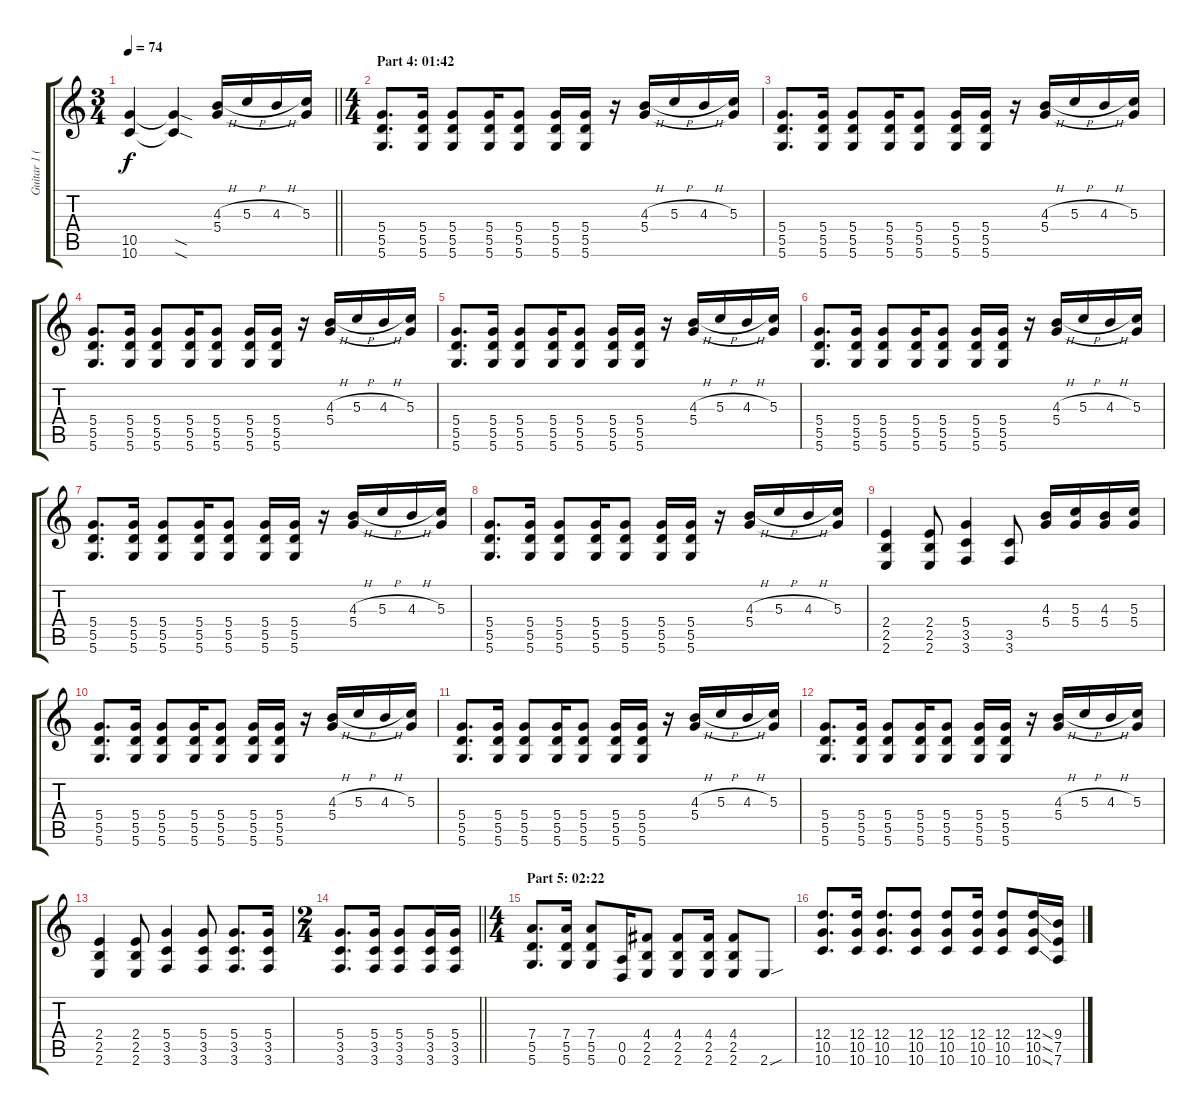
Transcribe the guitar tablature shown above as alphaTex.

\track ("Guitar 1 (Distortion)" "Guitar 1 (") {instrument distortionguitar}
\staff {score tabs}
\tuning (E4 B3 G3 D3 A2 D2) {hide}
\ts (3 4)
\tempo 74
\clef g2
\barLineRight lightlight
\ks c
(10.5{t} 10.6{t}).4{dy f} (10.5{sod t} 10.6{sod t}).4 (4.3{h} 5.4).16 5.3{h}.16 4.3{h}.16 (5.3 5.4{t}).16 |
\ts (4 4)
\section ("" "Part 4: 01:42")
(5.4 5.5 5.6).8{d} (5.4 5.5 5.6).16 (5.4 5.5 5.6).8 (5.4 5.5 5.6).16 (5.4 5.5 5.6).8 (5.4 5.5 5.6).16 (5.4 5.5 5.6).16 r.16 (4.3{h} 5.4).16 5.3{h}.16 4.3{h}.16 (5.3 5.4{t}).16 |
(5.4 5.5 5.6).8{d} (5.4 5.5 5.6).16 (5.4 5.5 5.6).8 (5.4 5.5 5.6).16 (5.4 5.5 5.6).8 (5.4 5.5 5.6).16 (5.4 5.5 5.6).16 r.16 (4.3{h} 5.4).16 5.3{h}.16 4.3{h}.16 (5.3 5.4{t}).16 |
(5.4 5.5 5.6).8{d} (5.4 5.5 5.6).16 (5.4 5.5 5.6).8 (5.4 5.5 5.6).16 (5.4 5.5 5.6).8 (5.4 5.5 5.6).16 (5.4 5.5 5.6).16 r.16 (4.3{h} 5.4).16 5.3{h}.16 4.3{h}.16 (5.3 5.4{t}).16 |
(5.4 5.5 5.6).8{d} (5.4 5.5 5.6).16 (5.4 5.5 5.6).8 (5.4 5.5 5.6).16 (5.4 5.5 5.6).8 (5.4 5.5 5.6).16 (5.4 5.5 5.6).16 r.16 (4.3{h} 5.4).16 5.3{h}.16 4.3{h}.16 (5.3 5.4{t}).16 |
(5.4 5.5 5.6).8{d} (5.4 5.5 5.6).16 (5.4 5.5 5.6).8 (5.4 5.5 5.6).16 (5.4 5.5 5.6).8 (5.4 5.5 5.6).16 (5.4 5.5 5.6).16 r.16 (4.3{h} 5.4).16 5.3{h}.16 4.3{h}.16 (5.3 5.4{t}).16 |
(5.4 5.5 5.6).8{d} (5.4 5.5 5.6).16 (5.4 5.5 5.6).8 (5.4 5.5 5.6).16 (5.4 5.5 5.6).8 (5.4 5.5 5.6).16 (5.4 5.5 5.6).16 r.16 (4.3{h} 5.4).16 5.3{h}.16 4.3{h}.16 (5.3 5.4{t}).16 |
(5.4 5.5 5.6).8{d} (5.4 5.5 5.6).16 (5.4 5.5 5.6).8 (5.4 5.5 5.6).16 (5.4 5.5 5.6).8 (5.4 5.5 5.6).16 (5.4 5.5 5.6).16 r.16 (4.3{h} 5.4).16 5.3{h}.16 4.3{h}.16 (5.3 5.4{t}).16 |
(2.4 2.5 2.6).4 (2.4 2.5 2.6).8 (5.4 3.5 3.6).4 (3.5 3.6).8 (4.3 5.4).16 (5.3 5.4).16 (4.3 5.4).16 (5.3 5.4).16 |
(5.4 5.5 5.6).8{d} (5.4 5.5 5.6).16 (5.4 5.5 5.6).8 (5.4 5.5 5.6).16 (5.4 5.5 5.6).8 (5.4 5.5 5.6).16 (5.4 5.5 5.6).16 r.16 (4.3{h} 5.4).16 5.3{h}.16 4.3{h}.16 (5.3 5.4{t}).16 |
(5.4 5.5 5.6).8{d} (5.4 5.5 5.6).16 (5.4 5.5 5.6).8 (5.4 5.5 5.6).16 (5.4 5.5 5.6).8 (5.4 5.5 5.6).16 (5.4 5.5 5.6).16 r.16 (4.3{h} 5.4).16 5.3{h}.16 4.3{h}.16 (5.3 5.4{t}).16 |
(5.4 5.5 5.6).8{d} (5.4 5.5 5.6).16 (5.4 5.5 5.6).8 (5.4 5.5 5.6).16 (5.4 5.5 5.6).8 (5.4 5.5 5.6).16 (5.4 5.5 5.6).16 r.16 (4.3{h} 5.4).16 5.3{h}.16 4.3{h}.16 (5.3 5.4{t}).16 |
(2.4 2.5 2.6).4 (2.4 2.5 2.6).8 (5.4 3.5 3.6).4 (5.4 3.5 3.6).8 (5.4 3.5 3.6).8{d} (5.4 3.5 3.6).16 |
\ts (2 4)
\barLineRight lightlight
(5.4 3.5 3.6).8{d} (5.4 3.5 3.6).16 (5.4 3.5 3.6).8 (5.4 3.5 3.6).16 (5.4 3.5 3.6).16 |
\ts (4 4)
\section ("" "Part 5: 02:22")
(7.4 5.5 5.6).8{d} (7.4 5.5 5.6).16 (7.4 5.5 5.6).8 (0.5 0.6).16 (4.4 2.5 2.6).8 (4.4 2.5 2.6).8 (4.4 2.5 2.6).16 (4.4 2.5 2.6).8 2.6{sou}.8 |
(12.4 10.5 10.6).8{d} (12.4 10.5 10.6).16 (12.4 10.5 10.6).8{d} (12.4 10.5 10.6).8 (12.4 10.5 10.6).8 (12.4 10.5 10.6).16 (12.4 10.5 10.6).8 (12.4{ss} 10.5{ss} 10.6{ss}).16 (9.4 7.5 7.6).16
